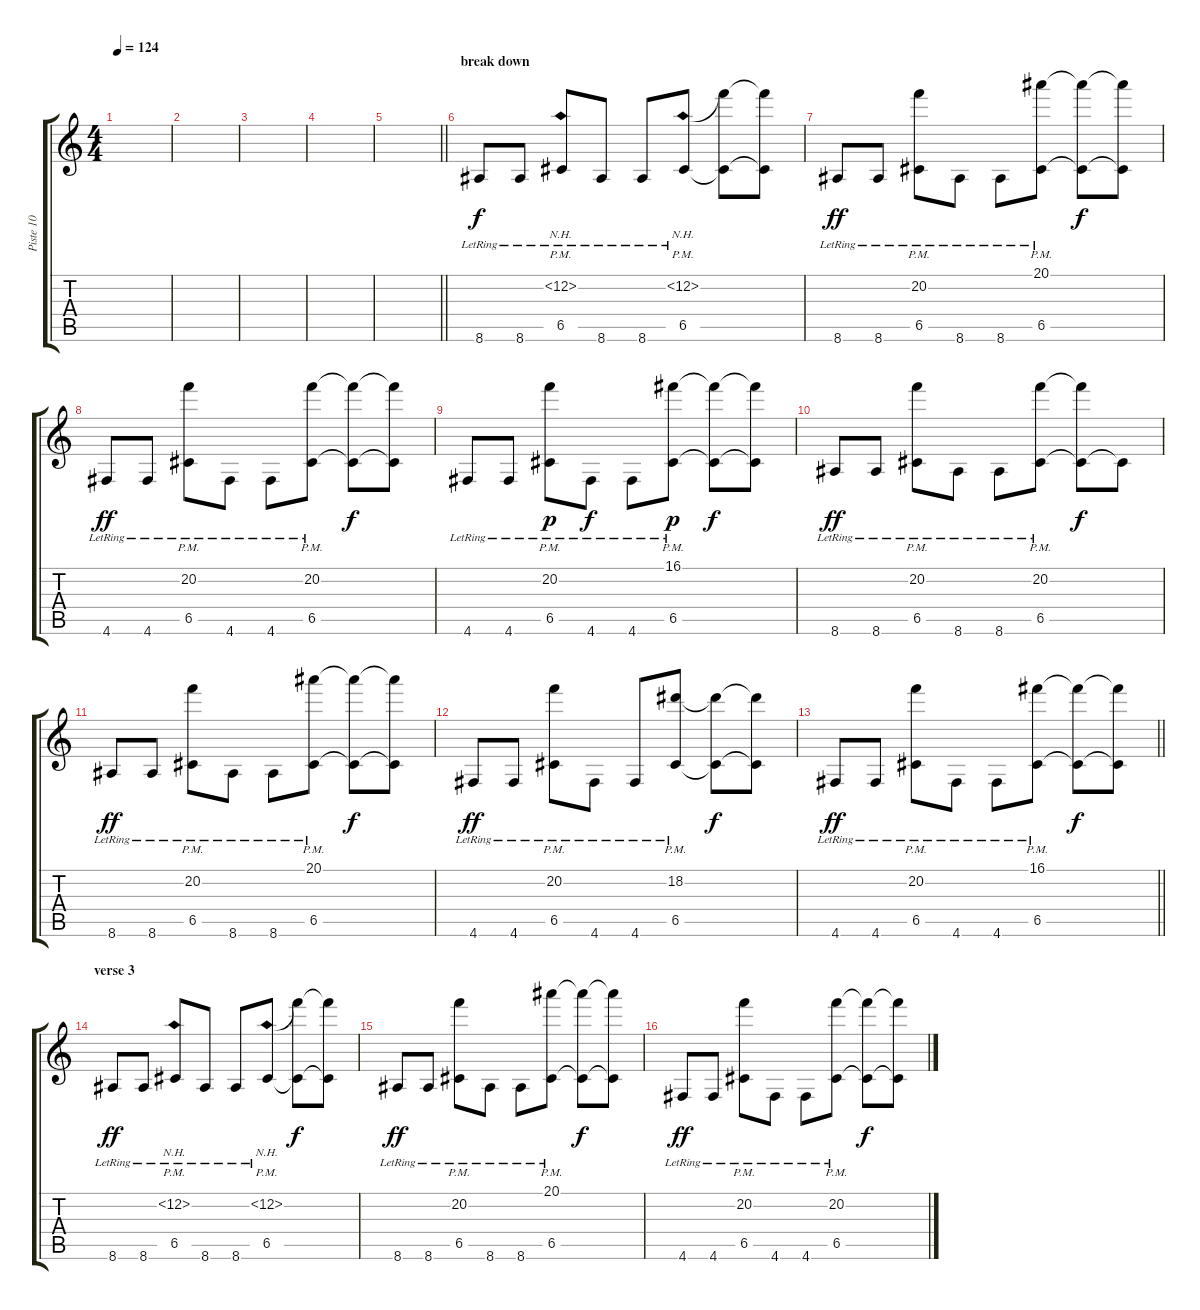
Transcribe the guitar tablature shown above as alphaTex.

\track ("Piste 10" "Piste 10") {instrument acousticguitarnylon}
\staff {score tabs}
\tuning (D4 A3 F3 C3 G2 D2) {hide}
\ts (4 4)
\tempo 124
\clef g2
\ks c
|
|
|
|
\barLineRight lightlight
|
\section ("" "break down")
8.6{lr}.8 8.6{lr}.8 (20.2{nh pm} 6.5{lr}).8 8.6{lr}.8 8.6{lr}.8 (20.2{nh pm lr} 6.5{lr}).8 (20.2{t} 6.5{t}).8{dy f} (20.2{t} 6.5{t}).8 |
8.6{lr}.8{dy ff} 8.6{lr}.8 (20.2{pm} 6.5{lr}).8 8.6{lr}.8 8.6{lr}.8 (20.1{pm lr} 6.5{lr}).8 (20.1{t} 6.5{t}).8{dy f} (20.1{t} 6.5{t}).8 |
4.6{lr}.8{dy ff} 4.6{lr}.8 (20.2{pm} 6.5{lr}).8 4.6{lr}.8 4.6{lr}.8 (20.2{pm lr} 6.5{lr}).8 (20.2{t} 6.5{t}).8{dy f} (20.2{t} 6.5{t}).8 |
4.6{lr}.8 4.6{lr}.8 (20.2{pm} 6.5{lr}).8{dy p} 4.6{lr}.8{dy f} 4.6{lr}.8 (16.1{pm lr} 6.5{lr}).8{dy p} (16.1{t} 6.5{t}).8{dy f} (16.1{t} 6.5{t}).8 |
8.6{lr}.8{dy ff} 8.6{lr}.8 (20.2{pm} 6.5{lr}).8 8.6{lr}.8 8.6{lr}.8 (20.2{pm lr} 6.5{lr}).8 (20.2{t} 6.5{t}).8{dy f} 6.5{t}.8 |
8.6{lr}.8{dy ff} 8.6{lr}.8 (20.2{pm} 6.5{lr}).8 8.6{lr}.8 8.6{lr}.8 (20.1{pm lr} 6.5{lr}).8 (20.1{t} 6.5{t}).8{dy f} (20.1{t} 6.5{t}).8 |
4.6{lr}.8{dy ff} 4.6{lr}.8 (20.2{pm} 6.5{lr}).8 4.6{lr}.8 4.6{lr}.8 (18.2{pm lr} 6.5{lr}).8 (18.2{t} 6.5{t}).8{dy f} (18.2{t} 6.5{t}).8 |
\barLineRight lightlight
4.6{lr}.8{dy ff} 4.6{lr}.8 (20.2{pm} 6.5{lr}).8 4.6{lr}.8 4.6{lr}.8 (16.1{pm lr} 6.5{lr}).8 (16.1{t} 6.5{t}).8{dy f} (16.1{t} 6.5{t}).8 |
\section ("" "verse 3")
8.6{lr}.8{dy ff} 8.6{lr}.8 (20.2{nh pm} 6.5{lr}).8 8.6{lr}.8 8.6{lr}.8 (20.2{nh pm lr} 6.5{lr}).8 (20.2{t} 6.5{t}).8{dy f} (20.2{t} 6.5{t}).8 |
8.6{lr}.8{dy ff} 8.6{lr}.8 (20.2{pm} 6.5{lr}).8 8.6{lr}.8 8.6{lr}.8 (20.1{pm lr} 6.5{lr}).8 (20.1{t} 6.5{t}).8{dy f} (20.1{t} 6.5{t}).8 |
4.6{lr}.8{dy ff} 4.6{lr}.8 (20.2{pm} 6.5{lr}).8 4.6{lr}.8 4.6{lr}.8 (20.2{pm lr} 6.5{lr}).8 (20.2{t} 6.5{t}).8{dy f} (20.2{t} 6.5{t}).8
